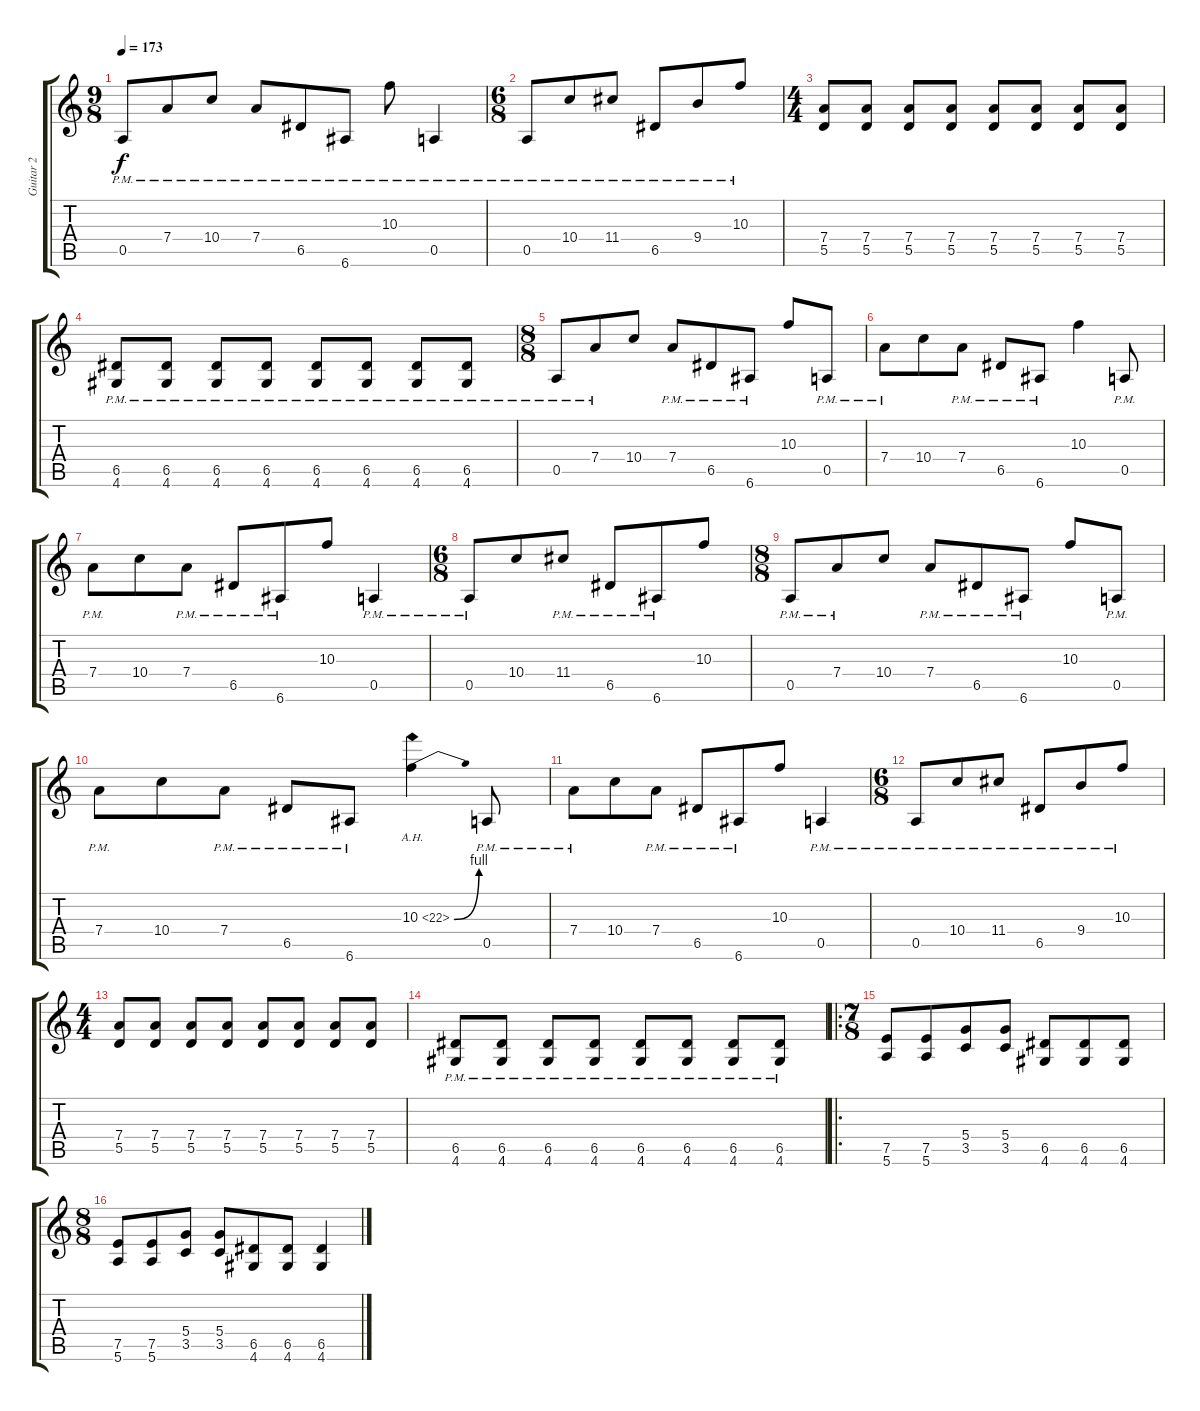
\track ("Guitar 2" "Guitar 2") {instrument distortionguitar}
\staff {score tabs}
\tuning (E4 B3 G3 D3 A2 E2) {hide}
\ts (9 8)
\tempo 173
\clef g2
\ks c
0.5{pm}.8{dy f} 7.4{pm}.8 10.4{pm}.8 7.4{pm}.8 6.5{pm}.8 6.6{pm}.8 10.3{pm}.8 0.5{pm}.4 |
\ts (6 8)
0.5{pm}.8 10.4{pm}.8 11.4{pm}.8 6.5{pm}.8 9.4{pm}.8 10.3{pm}.8 |
\ts (4 4)
(7.4 5.5).8 (7.4 5.5).8 (7.4 5.5).8 (7.4 5.5).8 (7.4 5.5).8 (7.4 5.5).8 (7.4 5.5).8 (7.4 5.5).8 |
(6.5{pm} 4.6{pm}).8 (6.5{pm} 4.6{pm}).8 (6.5{pm} 4.6{pm}).8 (6.5{pm} 4.6{pm}).8 (6.5{pm} 4.6{pm}).8 (6.5{pm} 4.6{pm}).8 (6.5{pm} 4.6{pm}).8 (6.5{pm} 4.6{pm}).8 |
\ts (8 8)
0.5{pm}.8 7.4{pm}.8 10.4.8 7.4{pm}.8 6.5{pm}.8 6.6{pm}.8 10.3.8 0.5{pm}.8 |
7.4{pm}.8 10.4.8 7.4{pm}.8 6.5{pm}.8 6.6{pm}.8 10.3.4 0.5{pm}.8 |
7.4{pm}.8 10.4.8 7.4{pm}.8 6.5{pm}.8 6.6{pm}.8 10.3.8 0.5{pm}.4 |
\ts (6 8)
0.5{pm}.8 10.4.8 11.4{pm}.8 6.5{pm}.8 6.6{pm}.8 10.3.8 |
\ts (8 8)
0.5{pm}.8 7.4{pm}.8 10.4.8 7.4{pm}.8 6.5{pm}.8 6.6{pm}.8 10.3.8 0.5{pm}.8 |
7.4{pm}.8 10.4.8 7.4{pm}.8 6.5{pm}.8 6.6{pm}.8 10.3{be (bend 0 0 60 4) ah 12}.4 0.5{pm}.8 |
7.4{pm}.8 10.4.8 7.4{pm}.8 6.5{pm}.8 6.6{pm}.8 10.3.8 0.5{pm}.4 |
\ts (6 8)
0.5{pm}.8 10.4{pm}.8 11.4{pm}.8 6.5{pm}.8 9.4{pm}.8 10.3{pm}.8 |
\ts (4 4)
(7.4 5.5).8 (7.4 5.5).8 (7.4 5.5).8 (7.4 5.5).8 (7.4 5.5).8 (7.4 5.5).8 (7.4 5.5).8 (7.4 5.5).8 |
(6.5{pm} 4.6{pm}).8 (6.5{pm} 4.6{pm}).8 (6.5{pm} 4.6{pm}).8 (6.5{pm} 4.6{pm}).8 (6.5{pm} 4.6{pm}).8 (6.5{pm} 4.6{pm}).8 (6.5{pm} 4.6{pm}).8 (6.5{pm} 4.6{pm}).8 |
\ro
\ts (7 8)
(7.5 5.6).8 (7.5 5.6).8 (5.4 3.5).8 (5.4 3.5).8 (6.5 4.6).8 (6.5 4.6).8 (6.5 4.6).8 |
\ts (8 8)
(7.5 5.6).8 (7.5 5.6).8 (5.4 3.5).8 (5.4 3.5).8 (6.5 4.6).8 (6.5 4.6).8 (6.5 4.6).4
